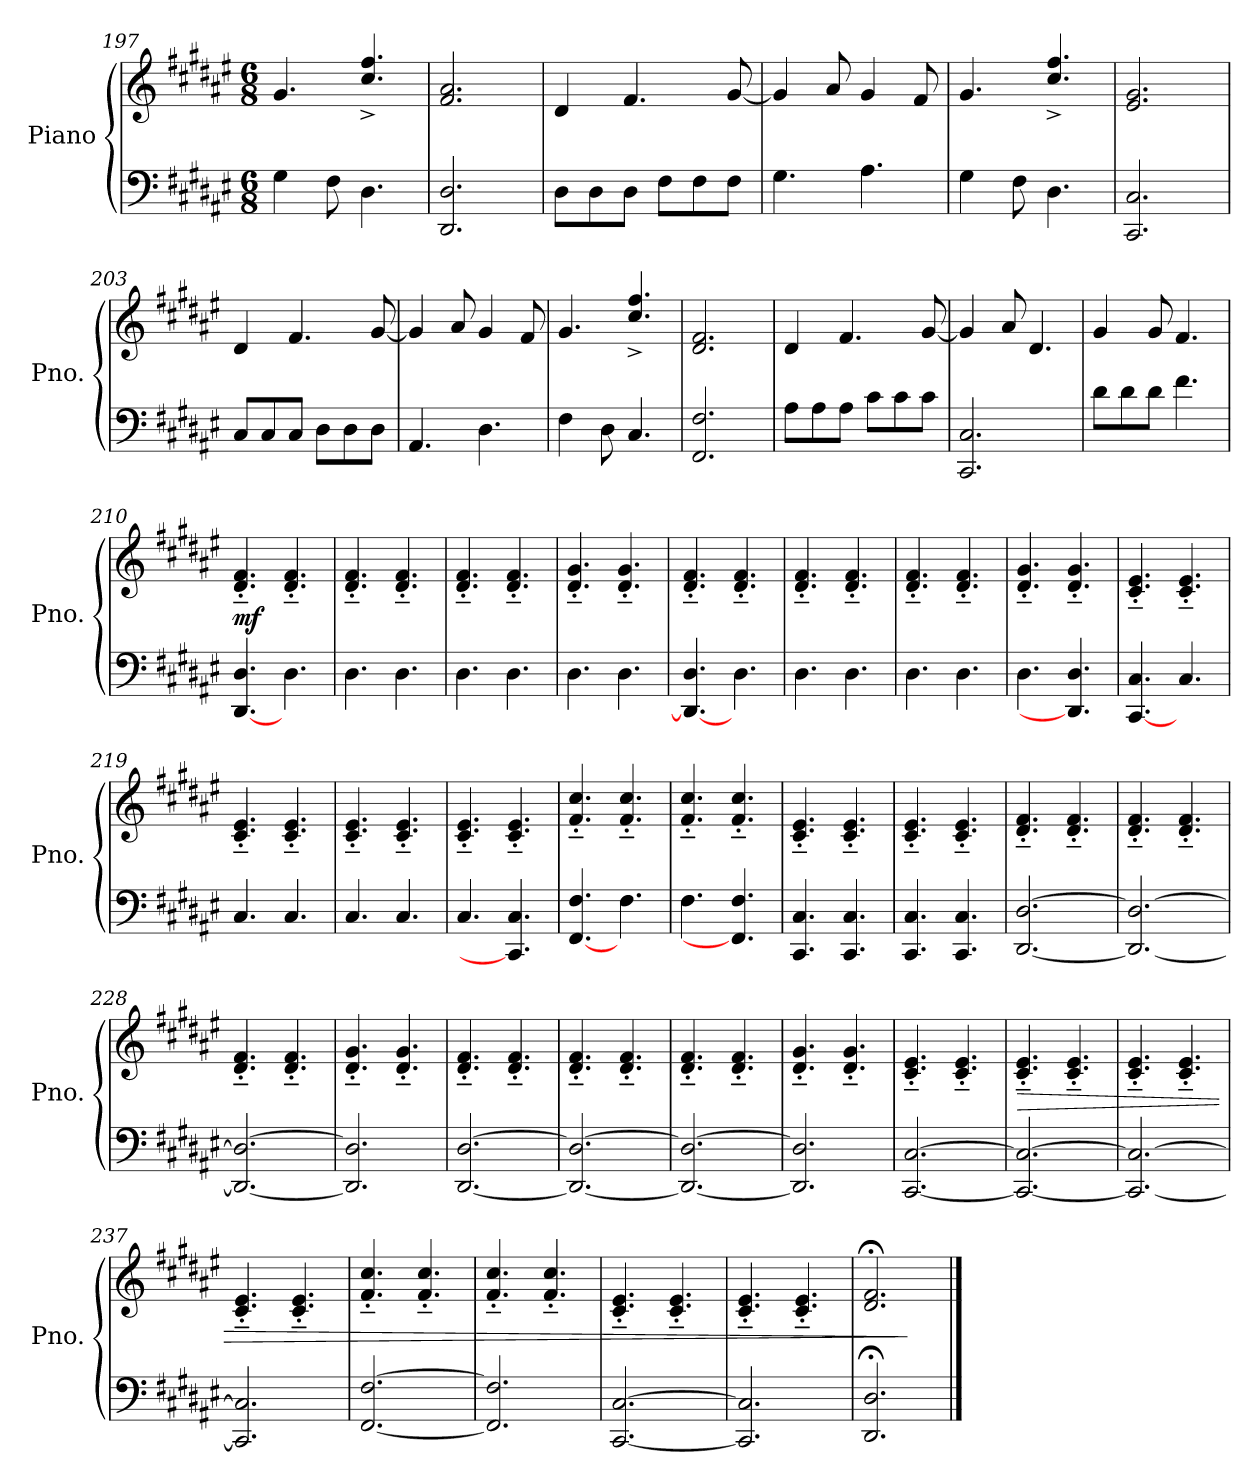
**kern	**kern	**dynam
*part1	*part1	*part1
*staff2	*staff1	*staff1/2
*I"Piano	*	*
*I'Pno.	*	*
*clefF4	*clefG2	*
*k[f#c#g#d#a#e#]	*k[f#c#g#d#a#e#]	*
*M6/8	*M6/8	*
=197	=197	=197
4G#\	4.g#/	.
8F#\	.	.
4.D#\	4.cc#/^ 4.ff#/^	.
=198	=198	=198
2.DD#/ 2.D#/	2.f#/ 2.a#/	.
!!LO:LB:g=z
=199	=199	=199
8D#\L	4d#/	.
8D#\	.	.
8D#\J	4.f#/	.
8F#\L	.	.
8F#\	.	.
8F#\J	[8g#/	.
=200	=200	=200
4.G#\	4g#/]	.
.	8a#/	.
4.A#\	4g#/	.
.	8f#/	.
=201	=201	=201
4G#\	4.g#/	.
8F#\	.	.
4.D#\	4.cc#/^ 4.ff#/^	.
=202	=202	=202
2.CC#/ 2.C#/	2.e#/ 2.g#/	.
=203	=203	=203
8C#/L	4d#/	.
8C#/	.	.
8C#/J	4.f#/	.
8D#\L	.	.
8D#\	.	.
8D#\J	[8g#/	.
=204	=204	=204
4.AA#/	4g#/]	.
.	8a#/	.
4.D#\	4g#/	.
.	8f#/	.
=205	=205	=205
4F#\	4.g#/	.
8D#\	.	.
4.C#/	4.cc#/^ 4.ff#/^	.
=206	=206	=206
2.FF#/ 2.F#/	2.d#/ 2.f#/	.
!!LO:PB:g=z
=207	=207	=207
8A#\L	4d#/	.
8A#\	.	.
8A#\J	4.f#/	.
8c#\L	.	.
8c#\	.	.
8c#\J	[8g#/	.
=208	=208	=208
2.CC#/ 2.C#/	4g#/]	.
.	8a#/	.
.	4.d#/	.
=209	=209	=209
8d#\L	4g#/	.
8d#\	.	.
8d#\J	8g#/	.
4.f#\	4.f#/	.
=210	=210	=210
!	!	!LO:DY:b
[4.DD#/ 4.D#/	4.d#/'~ 4.f#/'~	mf
4.D#\	4.d#/'~ 4.f#/'~	.
=211	=211	=211
4.D#\	4.d#/'~ 4.f#/'~	.
4.D#\	4.d#/'~ 4.f#/'~	.
=212	=212	=212
4.D#\	4.d#/'~ 4.f#/'~	.
4.D#\	4.d#/'~ 4.f#/'~	.
=213	=213	=213
4.D#\	4.d#/'~ 4.g#/'~	.
4.D#\	4.d#/'~ 4.g#/'~	.
=214	=214	=214
4.DD#/_ 4.D#/	4.d#/'~ 4.f#/'~	.
4.D#\	4.d#/'~ 4.f#/'~	.
!!LO:LB:g=z
=215	=215	=215
4.D#\	4.d#/'~ 4.f#/'~	.
4.D#\	4.d#/'~ 4.f#/'~	.
=216	=216	=216
4.D#\	4.d#/'~ 4.f#/'~	.
4.D#\	4.d#/'~ 4.f#/'~	.
=217	=217	=217
4.D#\	4.d#/'~ 4.g#/'~	.
4.DD#/] 4.D#/	4.d#/'~ 4.g#/'~	.
=218	=218	=218
[4.CC#/ 4.C#/	4.c#/'~ 4.e#/'~	.
4.C#/	4.c#/'~ 4.e#/'~	.
=219	=219	=219
4.C#/	4.c#/'~ 4.e#/'~	.
4.C#/	4.c#/'~ 4.e#/'~	.
=220	=220	=220
4.C#/	4.c#/'~ 4.e#/'~	.
4.C#/	4.c#/'~ 4.e#/'~	.
=221	=221	=221
4.C#/	4.c#/'~ 4.e#/'~	.
4.CC#/] 4.C#/	4.c#/'~ 4.e#/'~	.
=222	=222	=222
[4.FF#/ 4.F#/	4.f#/'~ 4.cc#/'~	.
4.F#\	4.f#/'~ 4.cc#/'~	.
=223	=223	=223
4.F#\	4.f#/'~ 4.cc#/'~	.
4.FF#/] 4.F#/	4.f#/'~ 4.cc#/'~	.
=224	=224	=224
4.CC#/ 4.C#/	4.c#/'~ 4.e#/'~	.
4.CC#/ 4.C#/	4.c#/'~ 4.e#/'~	.
!!LO:LB:g=z
=225	=225	=225
4.CC#/ 4.C#/	4.c#/'~ 4.e#/'~	.
4.CC#/ 4.C#/	4.c#/'~ 4.e#/'~	.
=226	=226	=226
[2.DD#/ [2.D#/	4.d#/'~ 4.f#/'~	.
.	4.d#/'~ 4.f#/'~	.
=227	=227	=227
2.DD#/_ 2.D#/_	4.d#/'~ 4.f#/'~	.
.	4.d#/'~ 4.f#/'~	.
=228	=228	=228
2.DD#/_ 2.D#/_	4.d#/'~ 4.f#/'~	.
.	4.d#/'~ 4.f#/'~	.
=229	=229	=229
2.DD#/] 2.D#/]	4.d#/'~ 4.g#/'~	.
.	4.d#/'~ 4.g#/'~	.
=230	=230	=230
[2.DD#/ [2.D#/	4.d#/'~ 4.f#/'~	.
.	4.d#/'~ 4.f#/'~	.
=231	=231	=231
2.DD#/_ 2.D#/_	4.d#/'~ 4.f#/'~	.
.	4.d#/'~ 4.f#/'~	.
=232	=232	=232
2.DD#/_ 2.D#/_	4.d#/'~ 4.f#/'~	.
.	4.d#/'~ 4.f#/'~	.
=233	=233	=233
2.DD#/] 2.D#/]	4.d#/'~ 4.g#/'~	.
.	4.d#/'~ 4.g#/'~	.
=234	=234	=234
[2.CC#/ [2.C#/	4.c#/'~ 4.e#/'~	.
.	4.c#/'~ 4.e#/'~	.
!!LO:LB:g=z
=235	=235	=235
!	!	!LO:HP:b
2.CC#/_ 2.C#/_	4.c#/'~ 4.e#/'~	>
.	4.c#/'~ 4.e#/'~	.
=236	=236	=236
2.CC#/_ 2.C#/_	4.c#/'~ 4.e#/'~	.
.	4.c#/'~ 4.e#/'~	.
=237	=237	=237
*	*MM177	*
2.CC#/] 2.C#/]	4.c#/'~ 4.e#/'~	.
.	4.c#/'~ 4.e#/'~	.
=238	=238	=238
*	*MM174	*
[2.FF#/ [2.F#/	4.f#/'~ 4.cc#/'~	.
.	4.f#/'~ 4.cc#/'~	.
=239	=239	=239
2.FF#/] 2.F#/]	4.f#/'~ 4.cc#/'~	.
.	4.f#/'~ 4.cc#/'~	.
=240	=240	=240
*	*MM171	*
[2.CC#/ [2.C#/	4.c#/'~ 4.e#/'~	.
.	4.c#/'~ 4.e#/'~	.
=241	=241	=241
2.CC#/] 2.C#/]	4.c#/'~ 4.e#/'~	.
.	4.c#/'~ 4.e#/'~	.
=242	=242	=242
*	*MM120	*
2.DD#/;< 2.D#/;<	2.d#/;< 2.f#/;<	.
.	.	]
==	==	==
*-	*-	*-
